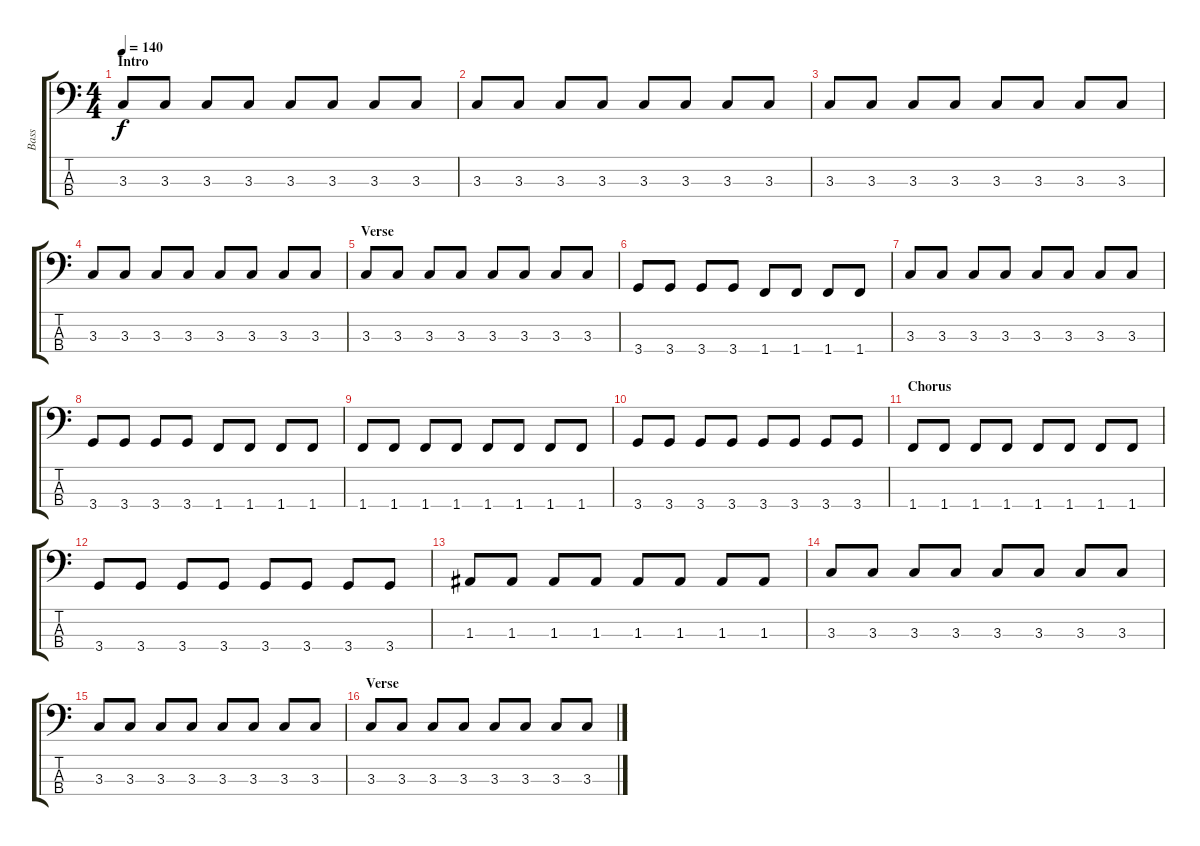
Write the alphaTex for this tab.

\track ("Bass" "Bass") {instrument electricbasspick}
\staff {score tabs}
\tuning (G2 D2 A1 E1) {hide}
\ts (4 4)
\section ("" "Intro")
\tempo 140
\clef f4
\ks c
3.3.8{dy f instrument electricbasspick} 3.3.8 3.3.8 3.3.8 3.3.8 3.3.8 3.3.8 3.3.8 |
3.3.8 3.3.8 3.3.8 3.3.8 3.3.8 3.3.8 3.3.8 3.3.8 |
3.3.8 3.3.8 3.3.8 3.3.8 3.3.8 3.3.8 3.3.8 3.3.8 |
3.3.8 3.3.8 3.3.8 3.3.8 3.3.8 3.3.8 3.3.8 3.3.8 |
\section ("" "Verse")
3.3.8 3.3.8 3.3.8 3.3.8 3.3.8 3.3.8 3.3.8 3.3.8 |
3.4.8 3.4.8 3.4.8 3.4.8 1.4.8 1.4.8 1.4.8 1.4.8 |
3.3.8 3.3.8 3.3.8 3.3.8 3.3.8 3.3.8 3.3.8 3.3.8 |
3.4.8 3.4.8 3.4.8 3.4.8 1.4.8 1.4.8 1.4.8 1.4.8 |
1.4.8 1.4.8 1.4.8 1.4.8 1.4.8 1.4.8 1.4.8 1.4.8 |
3.4.8 3.4.8 3.4.8 3.4.8 3.4.8 3.4.8 3.4.8 3.4.8 |
\section ("" "Chorus")
1.4.8 1.4.8 1.4.8 1.4.8 1.4.8 1.4.8 1.4.8 1.4.8 |
3.4.8 3.4.8 3.4.8 3.4.8 3.4.8 3.4.8 3.4.8 3.4.8 |
1.3.8 1.3.8 1.3.8 1.3.8 1.3.8 1.3.8 1.3.8 1.3.8 |
3.3.8 3.3.8 3.3.8 3.3.8 3.3.8 3.3.8 3.3.8 3.3.8 |
3.3.8 3.3.8 3.3.8 3.3.8 3.3.8 3.3.8 3.3.8 3.3.8 |
\section ("" "Verse")
3.3.8 3.3.8 3.3.8 3.3.8 3.3.8 3.3.8 3.3.8 3.3.8
